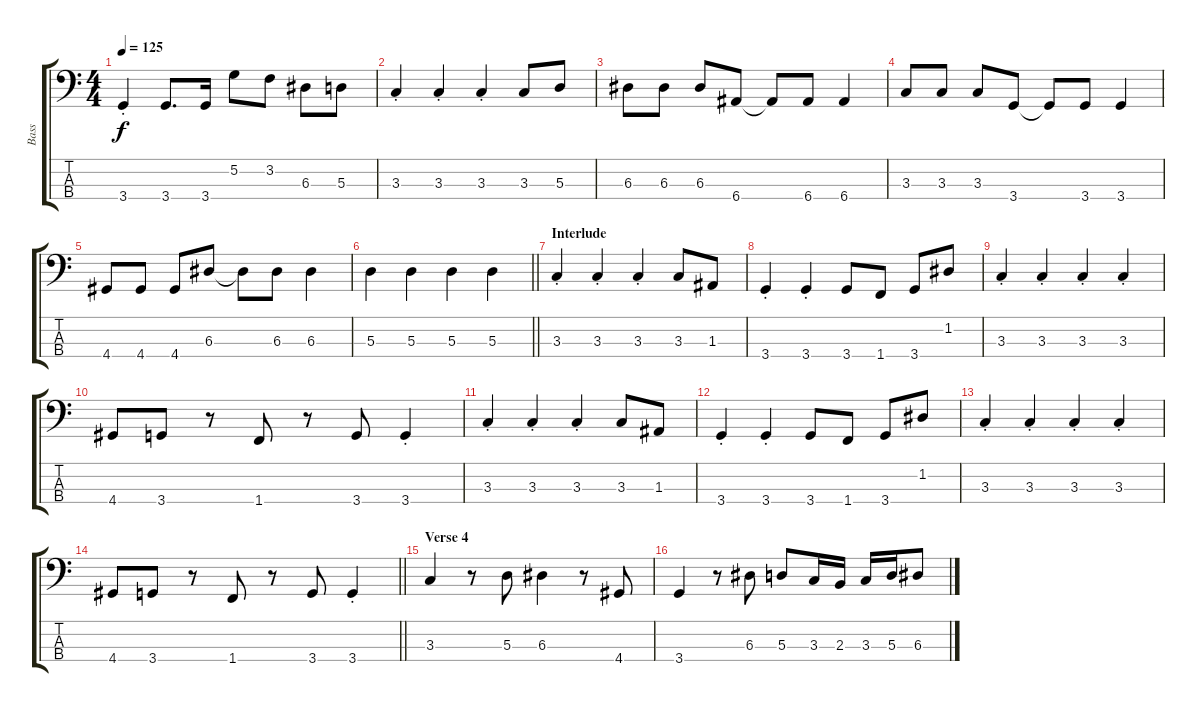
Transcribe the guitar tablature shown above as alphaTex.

\track ("Bass" "Bass") {instrument electricbassfinger}
\staff {score tabs}
\tuning (G2 D2 A1 E1) {hide}
\ts (4 4)
\tempo 125
\clef f4
\ks c
3.4{st}.4{dy f} 3.4.8{d} 3.4.16 5.2.8 3.2.8 6.3.8 5.3.8 |
3.3{st}.4 3.3{st}.4 3.3{st}.4 3.3.8 5.3.8 |
6.3.8 6.3.8 6.3.8 6.4.8 6.4{t}.8 6.4.8 6.4.4 |
3.3.8 3.3.8 3.3.8 3.4.8 3.4{t}.8 3.4.8 3.4.4 |
4.4.8 4.4.8 4.4.8 6.3.8 6.3{t}.8 6.3.8 6.3.4 |
\barLineRight lightlight
5.3.4 5.3.4 5.3.4 5.3.4 |
\section ("" "Interlude")
3.3{st}.4 3.3{st}.4 3.3{st}.4 3.3.8 1.3.8 |
3.4{st}.4 3.4{st}.4 3.4.8 1.4.8 3.4.8 1.2.8 |
3.3{st}.4 3.3{st}.4 3.3{st}.4 3.3{st}.4 |
4.4.8 3.4.8 r.8 1.4.8 r.8 3.4.8 3.4{st}.4 |
3.3{st}.4 3.3{st}.4 3.3{st}.4 3.3.8 1.3.8 |
3.4{st}.4 3.4{st}.4 3.4.8 1.4.8 3.4.8 1.2.8 |
3.3{st}.4 3.3{st}.4 3.3{st}.4 3.3{st}.4 |
\barLineRight lightlight
4.4.8 3.4.8 r.8 1.4.8 r.8 3.4.8 3.4{st}.4 |
\section ("" "Verse 4")
3.3.4 r.8 5.3.8 6.3.4 r.8 4.4.8 |
3.4.4 r.8 6.3.8 5.3.8 3.3.16 2.3.16 3.3.16 5.3.16 6.3.8
